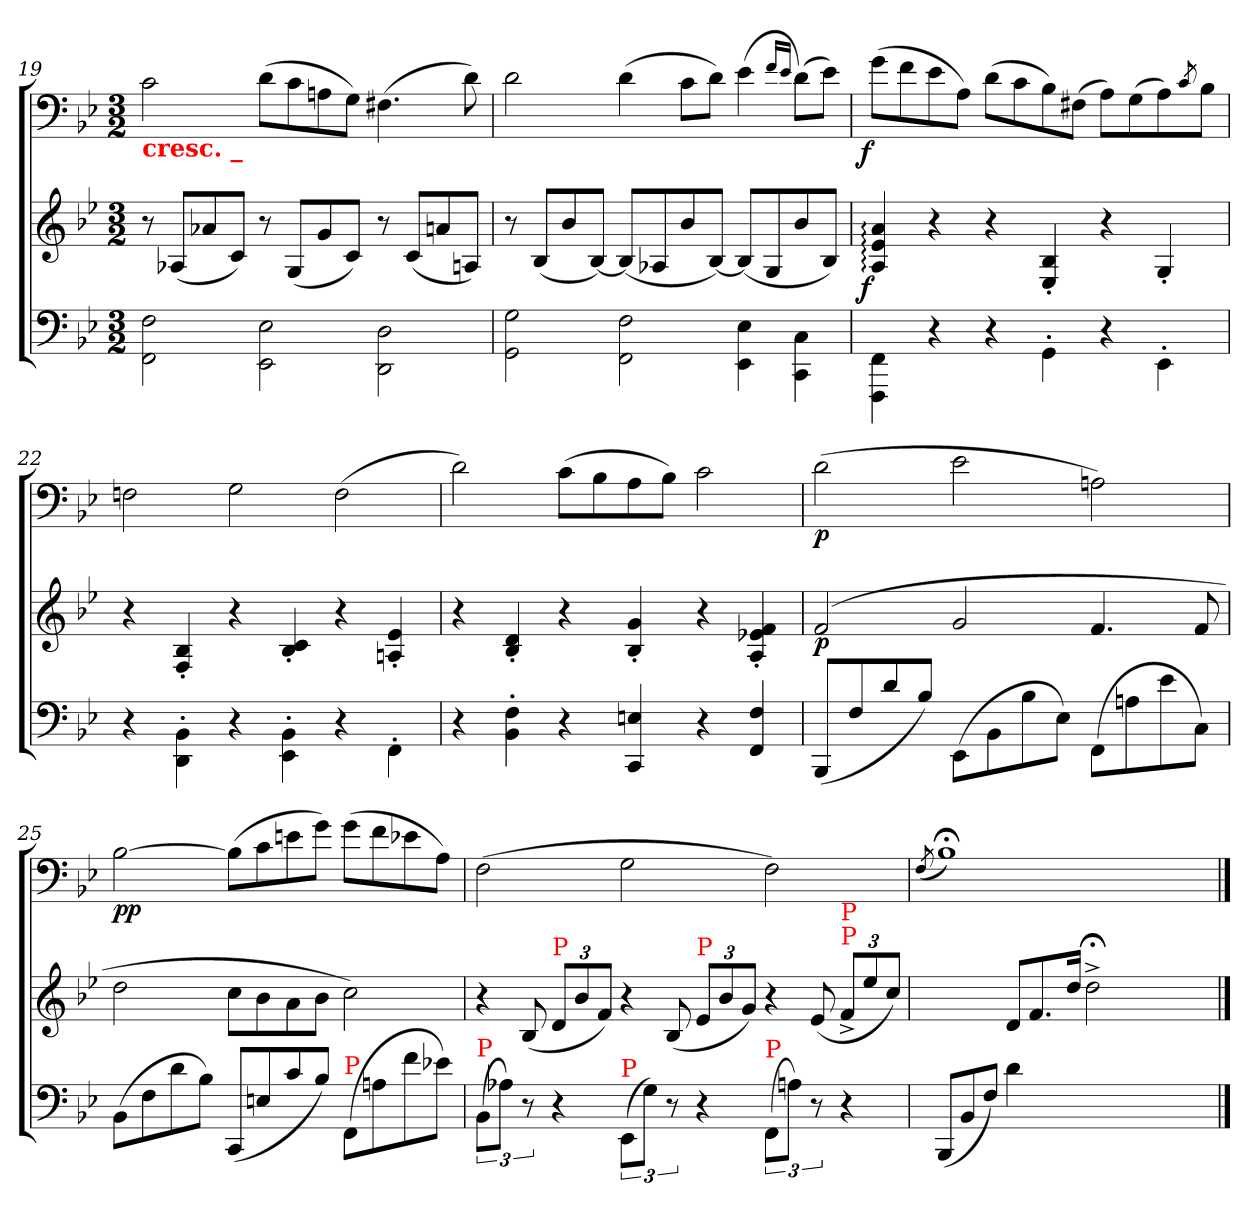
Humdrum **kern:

**kern	**kern	**dynam	**kern	**dynam
*part2	*part2	*part2	*part1	*part1
*staff3	*staff2	*staff2/3	*staff1	*staff1
*clefF4	*clefG2	*	*clefF4	*
*k[b-e-]	*k[b-e-]	*	*k[b-e-]	*
*M3/2	*M3/2	*	*M3/2	*
=19	=19	=19	=19	=19
!	!	!	!LO:TX:b:B:color=red:t=cresc. _	!
2F\ 2FF\	8r	.	2c	.
.	(>8A-XL	.	.	.
.	8a-X	.	.	.
.	8cJ)	.	.	.
2E-\ 2EE-\	8r	.	(>8dL	.
.	(>8G/L	.	8c	.
.	8g	.	8An	.
.	8cJ)	.	8GJ)	.
2D\ 2DD\	8r	.	(>4.F#X	.
.	(>8cL	.	.	.
.	8an	.	.	.
.	8AnJ)	.	8d)	.
=20	=20	=20	=20	=20
2G\ 2GG\	8r	.	2d	.
.	(>8B-/L	.	.	.
.	8b-	.	.	.
.	[8B-/J)	.	.	.
2F\ 2FF\	(>8B-/L]	.	(>4d	.
.	8A-X	.	.	.
.	8b-	.	8cL	.
.	[8B-/J)	.	8dJ)	.
4E-\ 4EE-\	(>8B-/L]	.	(>4e-	.
.	8G/	.	.	.
.	.	.	16qqf/LL	.
.	.	.	16qqe-/JJ	.
4C\ 4CC\	8b-	.	(>8dL)	.
.	8B-/J)	.	8e-J)	.
=21	=21	=21	=21	=21
!	!	!LO:DY:rj	!	!LO:DY:rj
4FF\ 4FFF\	4a:/ 4e-:/ 4A:/	f	(>8gL	f
.	.	.	8f	.
4r	4r	.	8e-	.
.	.	.	8AJ)	.
4r	4r	.	(>8dL	.
.	.	.	8c	.
4GG'<\	4B-'>/ 4E-'>/	.	8B-)	.
.	.	.	(>8F#XJ	.
4r	4r	.	8AL)	.
.	.	.	(>8G	.
4EE-'<\	4G'>/	.	8A)	.
.	.	.	8qc/	.
.	.	.	8B-J	.
=22	=22	=22	=22	=22
4r	4r	.	2Fn	.
4BB-'<\ 4DD'<\	4B-'>/ 4F'>/	.	.	.
4r	4r	.	2G	.
4BB-'<\ 4EE-'<\	4c'< 4B-'<	.	.	.
4r	4r	.	(>2F	.
4FF'<\	4e-'>/ 4An'>/	.	.	.
=23	=23	=23	=23	=23
4r	4r	.	2d)	.
4F'> 4BB-'>	4d'< 4B-'<	.	.	.
4r	4r	.	(>8cL	.
.	.	.	8B-	.
4En 4CC	4g'< 4B-'<	.	8A	.
.	.	.	8B-J)	.
4r	4r	.	2c	.
4F 4FF	4f'< 4e-X'< 4A'<	.	.	.
=24	=24	=24	=24	=24
(>8BBB-L	(>2f	p	(>2d	p
8F	.	.	.	.
8d	.	.	.	.
8B-J)	.	.	.	.
(>8EE-\L	2g	.	2e-	.
8BB-	.	.	.	.
8B-	.	.	.	.
8E-J)	.	.	.	.
(>8FFL	4.f	.	2An)	.
8An	.	.	.	.
8e-	.	.	.	.
8CJ)	8f	.	.	.
=25	=25	=25	=25	=25
(>8BB-L	2dd	.	[2B-	pp
8F	.	.	.	.
8d	.	.	.	.
8B-J)	.	.	.	.
(>8CCL	8ccL	.	(>8B-L]	.
8En	8b-	.	8c	.
8c	8a	.	8en	.
8B-J)	8b-J	.	8gJ)	.
!LO:TX:a:color=red:t=P	!	!	!	!
(>8FFL	2cc)	.	(>8gL	.
8An	.	.	8f	.
8f\	.	.	8e-X	.
8e-XJ)	.	.	8AJ)	.
=26	=26	=26	=26	=26
*	*Xtuplet	*	*	*
!LO:TX:a:color=red:t=P	!	!	!	!
(>12BB-L	6r	.	(>2F	.
12A-XJ)	.	.	.	.
12r	(<12B-/	.	.	.
*	*tuplet	*	*	*
*	*Xbrackettup	*	*	*
!	!LO:TX:a:color=red:t=P	!	!	!
4r	12dL	.	.	.
.	12b-	.	.	.
.	12fJ)	.	.	.
*	*Xtuplet	*	*	*
!LO:TX:a:color=red:t=P	!	!	!	!
(>12EE-\L	6r	.	2G	.
12GJ)	.	.	.	.
12r	(<12B-/	.	.	.
*	*tuplet	*	*	*
!	!LO:TX:a:color=red:t=P	!	!	!
4r	12e-L	.	.	.
.	12b-	.	.	.
.	12gJ)	.	.	.
*	*Xtuplet	*	*	*
!LO:TX:a:color=red:t=P	!	!	!	!
(>12FF\L	6r	.	2F)	.
12AnJ)	.	.	.	.
12r	(<12e-	.	.	.
*	*tuplet	*	*	*
!	!LO:TX:a:color=red:t=P	!	!	!
!	!LO:TX:a:color=red:t=P	!	!	!
4r	12f^</L	.	.	.
.	12ee-	.	.	.
.	12ccJ)	.	.	.
=27	=27	=27	=27	=27
.	.	.	(<8qF/	.
*Xtuplet	*	*	*	*
!	!	!	!LO:N:vis=1	!
(<12BBB-L	4ryy	.	1.B-;<)	.
12BB-	.	.	.	.
12FJ)	.	.	.	.
*	*Xtuplet	*	*	*
6d\	12d/L	.	.	.
.	12.f/	.	.	.
12ryy	.	.	.	.
.	24ddJk	.	.	.
!	!LO:N:vis=2	!	!	!
2ryy	1dd;<^<	.	.	.
2ryy	.	.	.	.
==	==	==	==	==
*-	*-	*-	*-	*-
